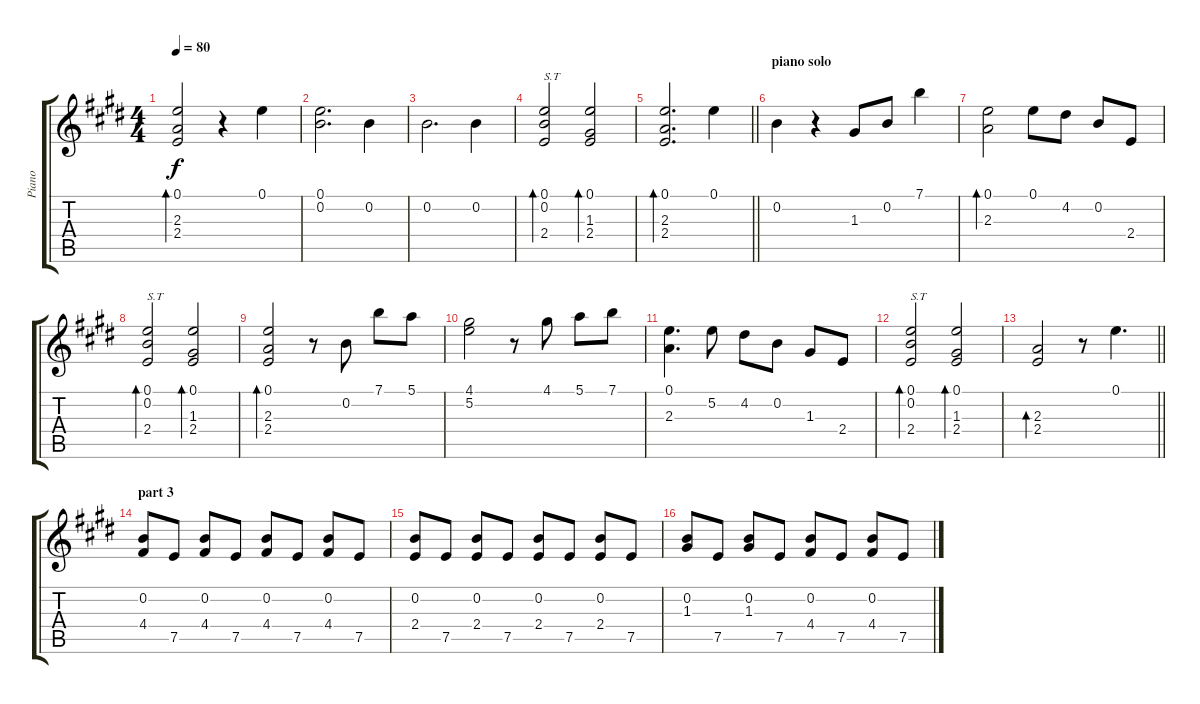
\track ("Piano" "Piano") {instrument brightacousticpiano}
\staff {score tabs}
\tuning (E5 B4 G4 D4 A3 E3) {hide}
\ts (4 4)
\tempo 80
\clef g2
\ks e
(0.1 2.3 2.4).2{bd 120 dy f} r.4 0.1.4 |
(0.1 0.2).2{d} 0.2.4 |
0.2.2{d} 0.2.4 |
(0.1 0.2 2.4).2{bd 120 txt "S.T"} (0.1 1.3 2.4).2{bd 120} |
\barLineRight lightlight
(0.1 2.3 2.4).2{d bd 120} 0.1.4 |
\section ("" "piano solo")
0.2.4 r.4 1.3.8 0.2.8 7.1.4 |
(0.1 2.3).2{bd 120} 0.1.8 4.2.8 0.2.8 2.4.8 |
(0.1 0.2 2.4).2{bd 120 txt "S.T"} (0.1 1.3 2.4).2{bd 120} |
(0.1 2.3 2.4).2{bd 120} r.8 0.2.8 7.1.8 5.1.8 |
(4.1 5.2).2 r.8 4.1.8 5.1.8 7.1.8 |
(0.1 2.3).4{d} 5.2.8 4.2.8 0.2.8 1.3.8 2.4.8 |
(0.1 0.2 2.4).2{bd 120 txt "S.T"} (0.1 1.3 2.4).2{bd 120} |
\barLineRight lightlight
(2.3 2.4).2{bd 120} r.8 0.1.4{d} |
\section ("" "part 3")
(0.2 4.4).8 7.5.8 (0.2 4.4).8 7.5.8 (0.2 4.4).8 7.5.8 (0.2 4.4).8 7.5.8 |
(0.2 2.4).8 7.5.8 (0.2 2.4).8 7.5.8 (0.2 2.4).8 7.5.8 (0.2 2.4).8 7.5.8 |
(0.2 1.3).8 7.5.8 (0.2 1.3).8 7.5.8 (0.2 4.4).8 7.5.8 (0.2 4.4).8 7.5.8
